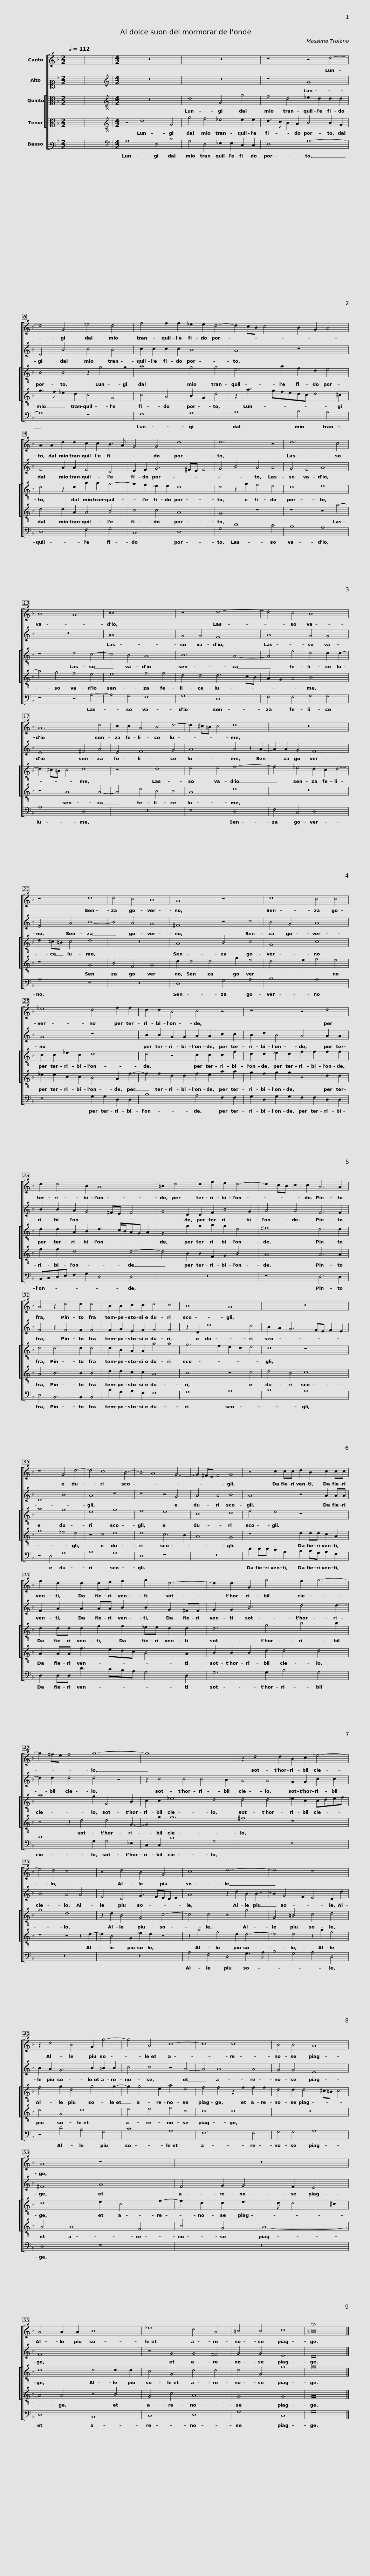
X:1
%%score [ 1 2 [ 3 4 ] 5 ]
L:1/8
Q:1/4=112
M:2/2
I:linebreak $
K:F
V:1 treble
V:2 alto1
V:3 alto
V:4 alto
V:5 bass3
V:1
 x8 | x8 |[M:4/2] z16 | z16 | z8 z4 d4- | %5
 d4 G4 _e4 d4 |$ f4 f2 f2 _e2 e2 d4- | d2 cB c4 B2 G2 A4 | A2 A2 d2 d2 c2 c2 B3 A | G4 G4 d8 |$ %10
 d12 z4 |$ d12 c4 | B8 A8 | c16 | z8 d8- | %15
 d4 c4 B8 |$ A12 d4 | c2 c2 A4 B4 d4- | d2 ^c=B c4 d8 | z16 | %20
 z8 d8 |$ d4 c4 B8 | A8 z8 | d8 c4 c4 | _e8 d4 f2 f2 | %25
 d2 d2 B4 c4 z4 |$ z8 z4 d4 | d2 d4 B2 A8 | =B2 d4 d2 f2 e2 d4- | d2 cB c2 c2 A6 A2 |$ %30
 A4 z2 d4 d2 d4 |$ B2 B2 c2 c2 d4 c4 | B8 A8 | z16 | z8 G4 d4- | %35
 d4 c8 B4- |$ B4 A8 G4- | G2 ^FE F4 G8 | z4 c2 cc d2 B2 c2 cc | f2 d2 d2 de f2 g2 d4- |$ %40
 d2 d2 G2 g4 f2 g4- | g2 ^fe f4 g8- | g16 | z2 d4 d2 B2 c2 _e4- |$ e4 d4 z8 |$ %45
 z4 d4 B4 G4 | c8 d8- | d8 z8 | z2 d4 B4 G2 g4- |$ g4 A4 c8- | %50
 c8 c8 | B4 B4 A8 | A8 z8 |$ z16 | A4 A2 A2 B8 | %55
 _e8 d4 A4 | =B4 B4 c8 | !fermata!=B16 |] %58
V:2
 x8 | x8 |[M:4/2][K:treble] z16 | z16 | z8 G8 | %5
 D4 B4 c4 B4 |$ c2 c2 c2 c2 B8 | A8 z8 | F4 A2 A2 F4 D4 | E2 F2 G6 ^FE F4 |$ %10
 G4 B4 A4 A4 |$ G4 F4 A8 | z16 | A16 | G4 G4 F8 | %15
 A8 G4 G4 |$ E8 ^F4 A4 | E4 F8 G4 | A8 A4 z2 A2- | A2 A2 G4 F8 | %20
 E4 A4 B8- |$ B4 A4 G8 | ^F8 z4 c4 | B4 G4 A8 | G8 z8 | %25
 B2 B2 G2 G2 A2 A2 c2 c2 |$ B2 d2 B4 A4 A2 A2 | B2 B2 A2 G4 ^FE F4 | G4 D2 D2 F2 B4 G2 | A4 A4 F6 F2 |$ %30
 F4 z2 F4 F2 F4 |$ F2 G2 E2 F2 F4 F4 | z2 D2 d8 c4 | B2 A2 G6 FE F2 E2 | D8 B8 | %35
 A8 z8 |$ z8 z4 G4 | A4 A4 B8 | A8 z4 A2 AA | F2 A2 A2 AA B2 B2 G2 ^FF |$ %40
 G2 G2 B6 d4 d2- | d2 d2 d4 d4 z4 | z2 c4 c4 c4 B2 | A4 A4 G2 G2 c2 c2 |$ B8 A4 A4 |$ %45
 F4 D4 G3 FED E2 | A8 z2 d2 B2 B2- | B2 G4 F2 E4 D2 d2 | B2 A2 G6 B2 =B2 B2 |$ c4 c4 z4 A4- | %50
 A4 A8 A4 | G4 G4 E8 | ^F8 A8 |$ F4 G2 G4 F2 E4 | F16 | %55
 z4 G4 G4 ^F4 | G4 G4 E8 | D16 |] %58
V:3
 x8 | x8 |[M:4/2][K:treble-8] z16 | d8 G4 g4 | f4 d4 _e2 d2 d2 d2 | %5
 B4 B4 z2 g4 g2 |$ a8 g4 g4 | e6 a2 f2 d2 e4 | d4 z2 d2 a2 a2 g4- | g2 f2 _e2 e2 d8 |$ %10
 d4 z2 g2 f4 e4 |$ d8 e8 | z8 d4 c4- | c4 B4 A8 | B12 A4- | %15
 A4 f4 d4 d2 d2- |$ d2 ^c=B c4 d8 | z8 d8 | e4 e4 f8- | f4 _e4 d2 c2 d4- | %20
 d2 ^c=B c4 d8 |$ z16 | A8 B4 c4 | G8 c8 | c2 c2 _e2 c2 d8 | %25
 d4 z4 c2 c2 c2 f2 |$ d2 d2 _e2 d2 f2 f2 f2 f2 | d2 d2 A2 B2 d3 c/B/AG A2 | G4 g2 g2 a2 g2 d4 | ^e8 d6 d2 |$ %30
 d4 d6 d2 d4 |$ d2 B2 A2 A2 a4 a4 | g6 f2 e2 d2 e4 | d8 z8 | a8 g8 | %35
 e8 g8 |$ f8 e8 | c8 d8 | f4 e4 z8 | d2 dd d2 f2 f2 _ee d2 d2 |$ %40
 d6 g4 b4 b2 | a8 g2 G4 B2 | c2 c2 _e8 d4 | d4 d4 _e2 c2 cdef |$ g8 d8 |$ %45
 z2 d2 B4 G4 c4- | c4 c4 z4 g4 | G4 =B4 c4 d4 | f4 g2 d4 g4 g2- |$ g2 g4 e2 a4 e4 | %50
 f4 f4 z2 f2 f2 f2 | d4 d2 d4 ^c=B c4 | d8 e2 c4 f2- |$ f2 d2 d2 e3 d d4 ^c2 | d8 d4 d2 d2 | %55
 c4 G4 d4 d4 | d4 G4 g8 | g16 |] %58
V:4
 x8 | x8 |[M:4/2][K:treble-8] z4 d8 G4 | g4 f4 _e4 e2 e2 | d3 c B2 A2 B4 B2 G2 | %5
 g3 f _e2 d2 c4 G4 |$ c4 A4 B2 G2 d4 | z2 a3 gfedc d4 ^c2 | d4 d2 A2 A4 B4 | c4 c4 A8 |$ %10
 G8 z8 |$ z8 z4 a4- | a4 g4 f4 e4 | e8 f4 f4 | d4 d4 d6 cB | %15
 A2 G2 A4 B8 |$ z4 A8 A4- | A4 d4 B4 B4 | A8 d8 | z16 | %20
 z8 G8 |$ B4 F4 G8 | d2 d4 d4 g2 e4 | d6 e2 f4 e4 | _e2 e2 c2 c2 B4 A2 f2- | %25
 f2 f2 d2 d2 f2 e2 a2 a2 |$ g2 f2 g2 g2 z4 d2 d2 | f2 f2 d8 d4- | d4 B2 B2 F2 G2 B4 | A8 A6 A2 |$ %30
 A4 B6 B2 B4 |$ d2 d2 c2 c2 A8 | B8 z4 c4 | d4 B4 c8 | f8 _e4 d4 | %35
 z4 c4 d8 |$ d8 c6 B2 | A8 G8 | z8 d2 dd c2 A2 | A2 AA f3 edc B4 A2 |$ %40
 B2 B2 B2 d2 d4 d4 | z4 z2 d4 d4 G2- | G2 g2 g12 | ^f8 z8 |$ z8 z4 z2 d2- |$ %45
 d2 B4 G2 _e2 d2 z4 | z2 a4 f4 d2 d4- | d4 d4 z2 a2 f4 | d4 G4 d8 |$ e4 e4 f4 c4 | %50
 c8 c8 | z16 | A4 A8 F4 |$ B4 G4 A8- | A4 A4 z4 B4 | %55
 G4 c4 A8 | G8 G8 | G16 |] %58
V:5
 x8 | x8 |[M:4/2][K:bass] G,8 D,4 B,4 | G,4 D,4 _E,2 E,2 C,2 C,2 | D,8 G,8- | %5
 G,8 z8 |$ F,8 G,8 | A,8 B,4 A,4 | D,8 F,4 G,4 | C,8 D,8 |$ %10
 G,4 D8 C4 |$ B,8 A,8 | z8 z4 A,4- | A,4 G,4 F,8 | G,8 D,8 | %15
 F,4 F,4 G,4 G,4 |$ A,8 D,8 | z16 | z8 D,8 | F,4 C,4 D,8 | %20
 A,8 z8 |$ z16 | D,8 G,4 A,4 | B,8 A,8 | z8 G,2 G,2 D,2 D,2 | %25
 B,8 A,4 F,2 F,2 |$ G,2 D,2 G,2 G,2 F,2 F,2 D,2 D,2 | B,,C,D,E, F,2 G,2 D,4 D,4 | z16 | z8 D,6 D,2 |$ %30
 D,4 B,,6 B,,2 B,,4 |$ B,2 G,2 A,2 F,2 F,8 | G,8 A,8 | B,8 A,8 | z4 D,4 G,8 | %35
 A,8 G,8 |$ D,8 z8 | z16 | D2 DD C2 A,2 B,2 B,G, A,2 F,2 | D,2 D,D, D3 CB,A, G,4 D,2 |$ %40
 G,6 G,2 B,4 G,4 | D8 G,2 G,4 _E,2 | C,2 C,2 C8 G,4 | z16 |$ z16 |$ %45
 z16 | A,4 F,4 D,4 G,3 A, | B,4 G,4 A,4 D,4 | z4 D4 B,4 G,4 |$ C8 A,8 | %50
 F,12 F,4 | G,4 G,4 A,8 | D,8 z8 |$ z16 | D,8 B,,8 | %55
 C,8 D,8 | G,8 C,8 | G,16 |] %58
